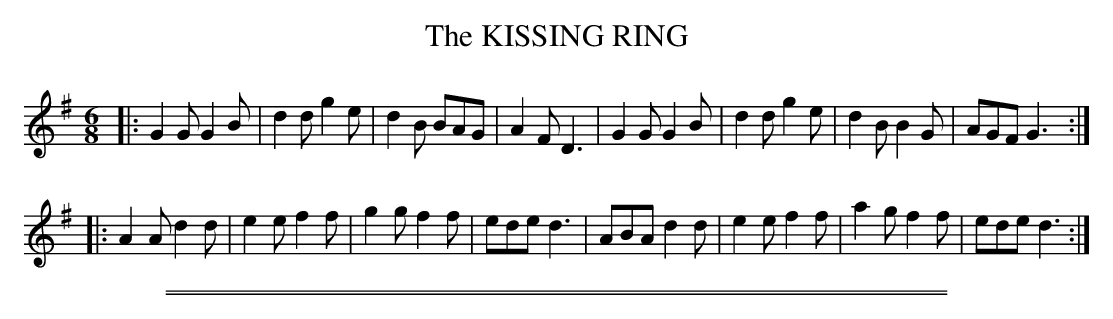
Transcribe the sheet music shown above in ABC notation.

X:1
T: The KISSING RING
M: 6/8
L: 1/8
K: G
|:\
G2G G2B | d2d g2e | d2B BAG | A2F D3 |\
G2G G2B | d2d g2e | d2B B2G | AGF G3 :|
|:\
A2A d2d | e2e f2f | g2g f2f | ede d3 |\
ABA d2d | e2e f2f | a2g f2f | ede d3 :|
